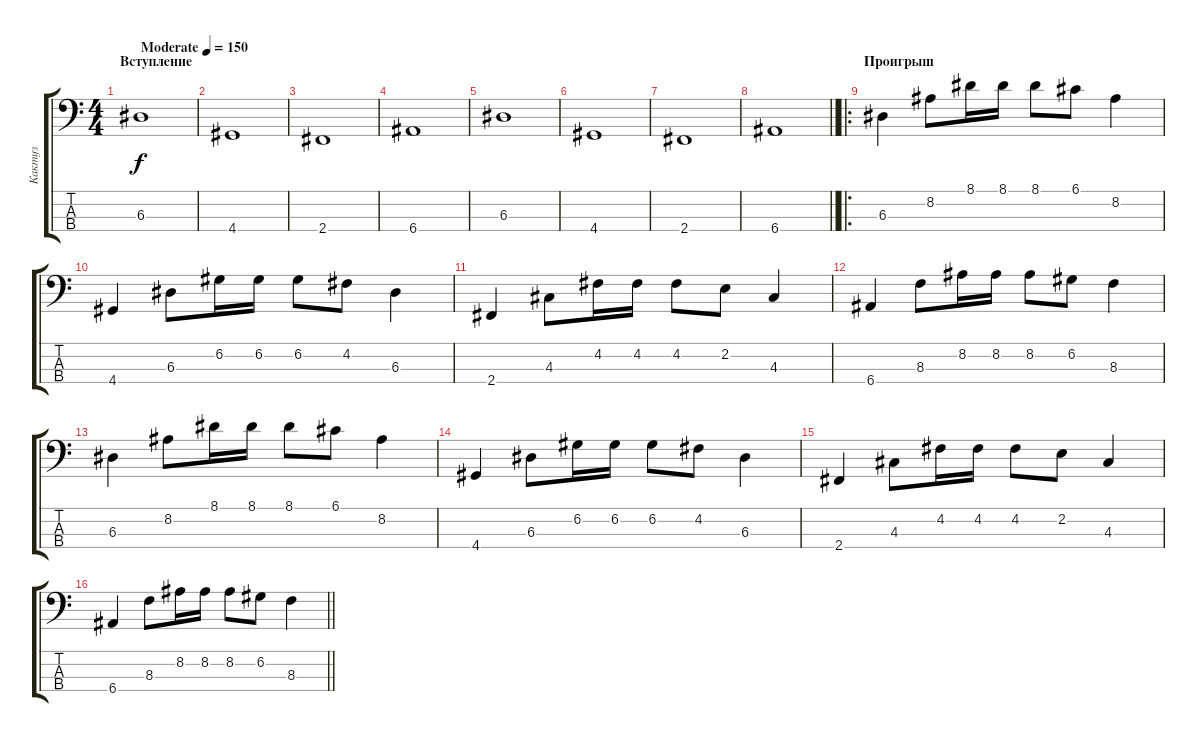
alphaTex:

\track ("Кактуз" "Кактуз") {instrument electricbasspick}
\staff {score tabs}
\tuning (G2 D2 A1 E1) {hide}
\ts (4 4)
\section ("" "Вступление")
\tempo (150 "Moderate")
\clef f4
\ks c
6.3.1{dy f instrument electricbasspick} |
4.4.1 |
2.4.1 |
6.4.1 |
6.3.1 |
4.4.1 |
2.4.1 |
\barLineRight lightlight
6.4.1 |
\ro
\section ("" "Проигрыш")
6.3.4 8.2.8 8.1.16 8.1.16 8.1.8 6.1.8 8.2.4 |
4.4.4 6.3.8 6.2.16 6.2.16 6.2.8 4.2.8 6.3.4 |
2.4.4 4.3.8 4.2.16 4.2.16 4.2.8 2.2.8 4.3.4 |
6.4.4 8.3.8 8.2.16 8.2.16 8.2.8 6.2.8 8.3.4 |
6.3.4 8.2.8 8.1.16 8.1.16 8.1.8 6.1.8 8.2.4 |
4.4.4 6.3.8 6.2.16 6.2.16 6.2.8 4.2.8 6.3.4 |
2.4.4 4.3.8 4.2.16 4.2.16 4.2.8 2.2.8 4.3.4 |
\barLineRight lightlight
6.4.4 8.3.8 8.2.16 8.2.16 8.2.8 6.2.8 8.3.4
